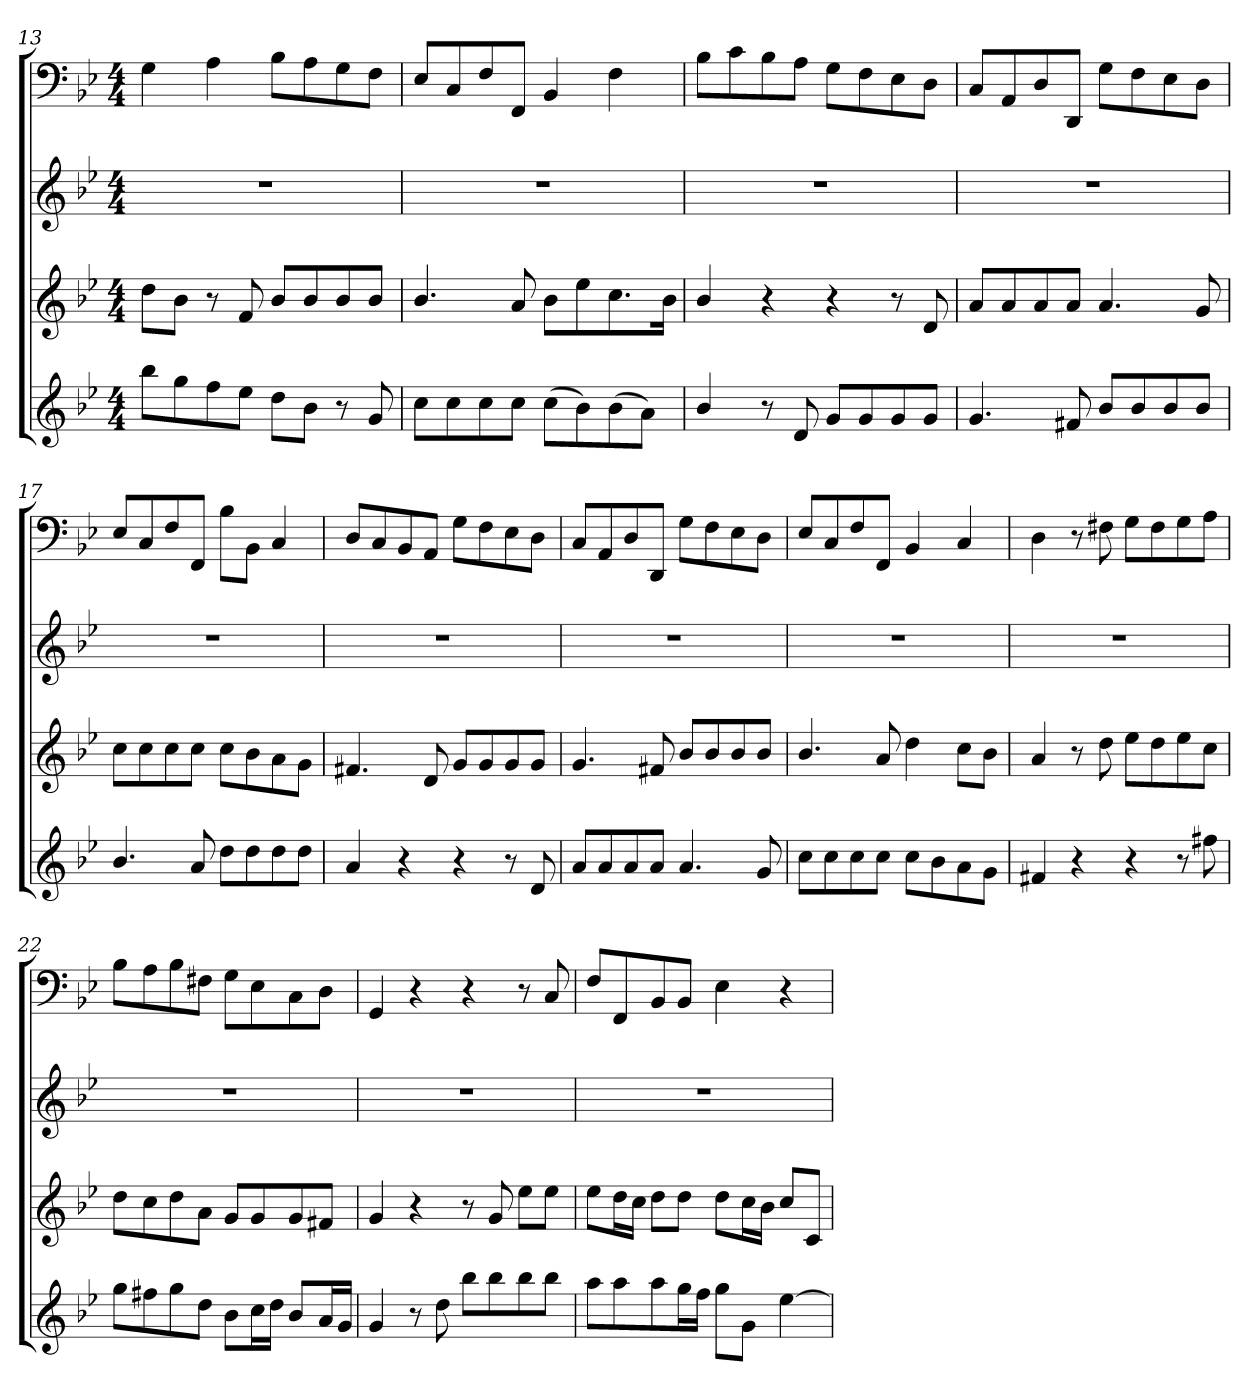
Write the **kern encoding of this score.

**kern	**kern	**kern	**kern
*part4	*part3	*part2	*part1
*staff4	*staff3	*staff2	*staff1
*clefG2	*clefG2	*clefG2	*clefF4
*k[b-e-]	*k[b-e-]	*k[b-e-]	*k[b-e-]
*g:	*g:	*g:	*g:
*M4/4	*M4/4	*M4/4	*M4/4
=13	=13	=13	=13
8bb-\L	8dd\L	1r	4G\
8gg\	8b-\J	.	.
8ff\	8r	.	4A\
8ee-\J	8f/	.	.
8dd\L	8b-/L	.	8B-\L
8b-\J	8b-/	.	8A\
8r	8b-/	.	8G\
8g/	8b-/J	.	8F\J
=14	=14	=14	=14
8cc\L	4.b-/	1r	8E-/L
8cc\	.	.	8C/
8cc\	.	.	8F/
8cc\J	8a/	.	8FF/J
(8cc\L	8b-\L	.	4BB-/
8b-\)	8ee-\	.	.
(8b-\	8.cc\	.	4F\
8a\J)	.	.	.
.	16b-\Jk	.	.
=15	=15	=15	=15
4b-/	4b-/	1r	8B-\L
.	.	.	8c\
8r	4r	.	8B-\
8d/	.	.	8A\J
8g/L	4r	.	8G\L
8g/	.	.	8F\
8g/	8r	.	8E-\
8g/J	8d/	.	8D\J
=16	=16	=16	=16
4.g/	8a/L	1r	8C/L
.	8a/	.	8AA/
.	8a/	.	8D/
8f#X/	8a/J	.	8DD/J
8b-/L	4.a/	.	8G\L
8b-/	.	.	8F\
8b-/	.	.	8E-\
8b-/J	8g/	.	8D\J
=17	=17	=17	=17
4.b-/	8cc\L	1r	8E-/L
.	8cc\	.	8C/
.	8cc\	.	8F/
8a/	8cc\J	.	8FF/J
8dd\L	8cc\L	.	8B-\L
8dd\	8b-\	.	8BB-\J
8dd\	8a\	.	4C/
8dd\J	8g\J	.	.
=18	=18	=18	=18
4a/	4.f#X/	1r	8D/L
.	.	.	8C/
4r	.	.	8BB-/
.	8d/	.	8AA/J
4r	8g/L	.	8G\L
.	8g/	.	8F\
8r	8g/	.	8E-\
8d/	8g/J	.	8D\J
=19	=19	=19	=19
8a/L	4.g/	1r	8C/L
8a/	.	.	8AA/
8a/	.	.	8D/
8a/J	8f#X/	.	8DD/J
4.a/	8b-/L	.	8G\L
.	8b-/	.	8F\
.	8b-/	.	8E-\
8g/	8b-/J	.	8D\J
=20	=20	=20	=20
8cc\L	4.b-/	1r	8E-/L
8cc\	.	.	8C/
8cc\	.	.	8F/
8cc\J	8a/	.	8FF/J
8cc\L	4dd\	.	4BB-/
8b-\	.	.	.
8a\	8cc\L	.	4C/
8g\J	8b-\J	.	.
=21	=21	=21	=21
4f#X/	4a/	1r	4D\
4r	8r	.	8r
.	8dd\	.	8F#X\
4r	8ee-\L	.	8G\L
.	8dd\	.	8F#\
8r	8ee-\	.	8G\
8ff#X\	8cc\J	.	8A\J
=22	=22	=22	=22
8gg\L	8dd\L	1r	8B-\L
8ff#X\	8cc\	.	8A\
8gg\	8dd\	.	8B-\
8dd\J	8a\J	.	8F#X\J
8b-\L	8g/L	.	8G\L
16cc\L	8g/	.	8E-\
16dd\JJ	.	.	.
8b-/L	8g/	.	8C\
16a/L	8f#X/J	.	8D\J
16g/JJ	.	.	.
=23	=23	=23	=23
4g/	4g/	1r	4GG/
8r	4r	.	4r
8dd\	.	.	.
8bb-\L	8r	.	4r
8bb-\	8g/	.	.
8bb-\	8ee-\L	.	8r
8bb-\J	8ee-\J	.	8C/
=24	=24	=24	=24
8aa\L	8ee-\L	1r	8F/L
8aa\	16dd\L	.	8FF/
.	16cc\JJ	.	.
8aa\	8dd\L	.	8BB-/
16gg\L	8dd\J	.	8BB-/J
16ff\JJ	.	.	.
8gg\L	8dd\L	.	4E-\
8g\J	16cc\L	.	.
.	16b-\JJ	.	.
[4ee-\	8cc/L	.	4r
.	8c/J	.	.
=	=	=	=
*-	*-	*-	*-
